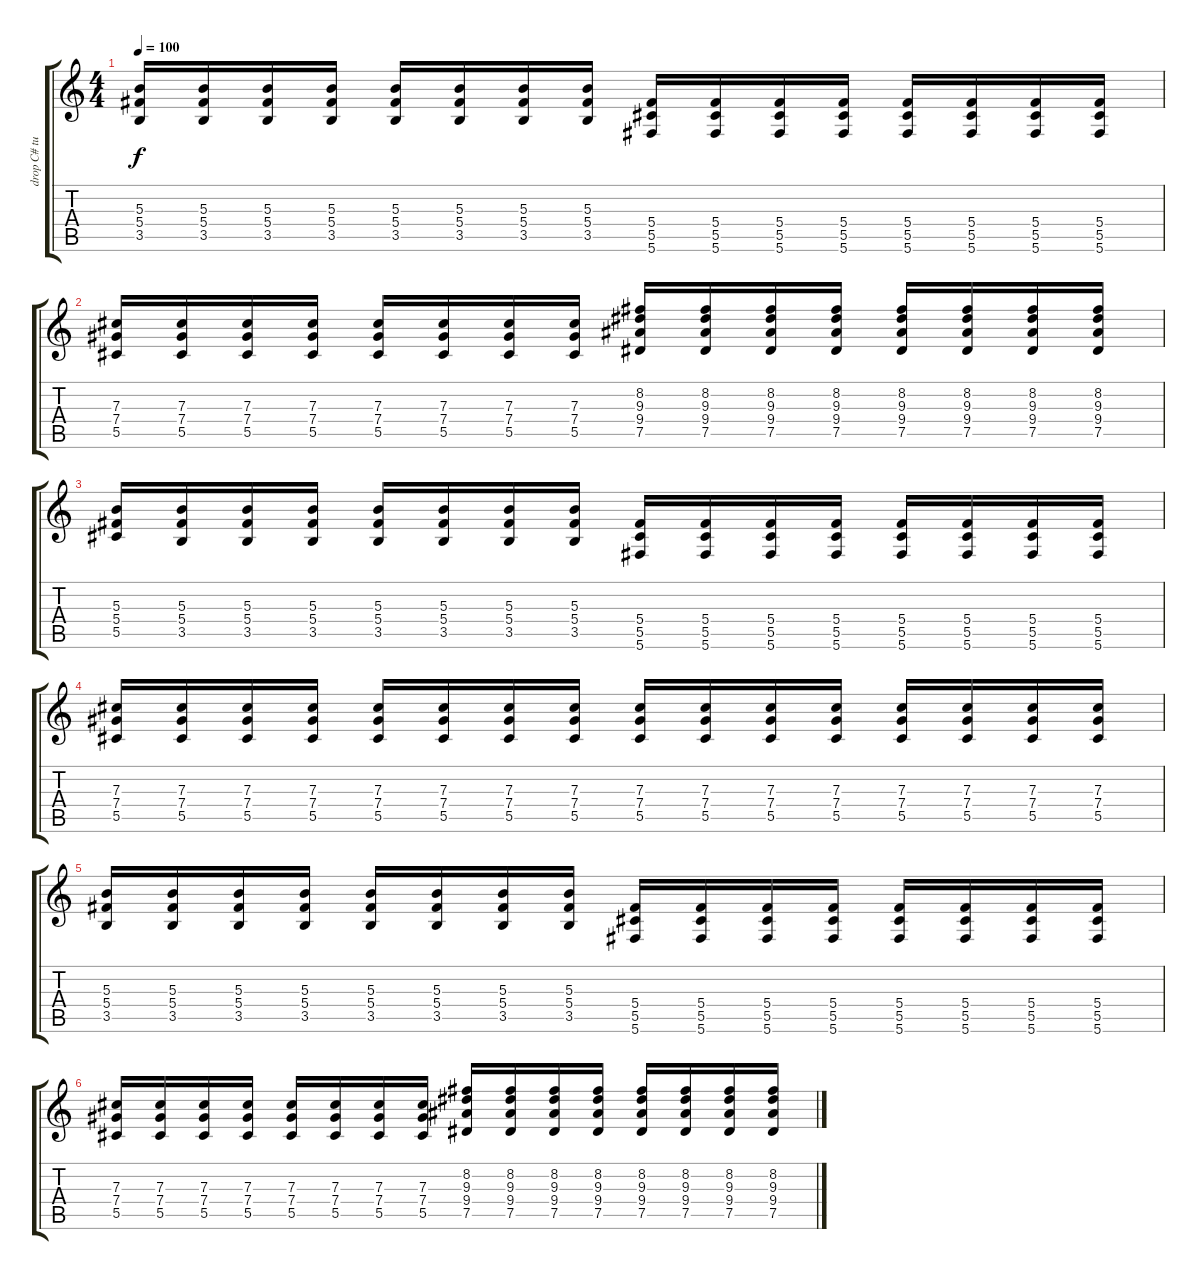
\track ("drop C# tuning  " "drop C# tu") {instrument distortionguitar}
\staff {score tabs}
\tuning (Eb4 Bb3 Gb3 Db3 Ab2 Db2) {hide}
\ts (4 4)
\tempo 100
\clef g2
\ks c
(5.3 5.4 3.5).16{dy f} (5.3 5.4 3.5).16 (5.3 5.4 3.5).16 (5.3 5.4 3.5).16 (5.3 5.4 3.5).16 (5.3 5.4 3.5).16 (5.3 5.4 3.5).16 (5.3 5.4 3.5).16 (5.4 5.5 5.6).16 (5.4 5.5 5.6).16 (5.4 5.5 5.6).16 (5.4 5.5 5.6).16 (5.4 5.5 5.6).16 (5.4 5.5 5.6).16 (5.4 5.5 5.6).16 (5.4 5.5 5.6).16 |
(7.3 7.4 5.5).16 (7.3 7.4 5.5).16 (7.3 7.4 5.5).16 (7.3 7.4 5.5).16 (7.3 7.4 5.5).16 (7.3 7.4 5.5).16 (7.3 7.4 5.5).16 (7.3 7.4 5.5).16 (8.2 9.3 9.4 7.5).16 (8.2 9.3 9.4 7.5).16 (8.2 9.3 9.4 7.5).16 (8.2 9.3 9.4 7.5).16 (8.2 9.3 9.4 7.5).16 (8.2 9.3 9.4 7.5).16 (8.2 9.3 9.4 7.5).16 (8.2 9.3 9.4 7.5).16 |
(5.3 5.4 5.5).16 (5.3 5.4 3.5).16 (5.3 5.4 3.5).16 (5.3 5.4 3.5).16 (5.3 5.4 3.5).16 (5.3 5.4 3.5).16 (5.3 5.4 3.5).16 (5.3 5.4 3.5).16 (5.4 5.5 5.6).16 (5.4 5.5 5.6).16 (5.4 5.5 5.6).16 (5.4 5.5 5.6).16 (5.4 5.5 5.6).16 (5.4 5.5 5.6).16 (5.4 5.5 5.6).16 (5.4 5.5 5.6).16 |
(7.3 7.4 5.5).16 (7.3 7.4 5.5).16 (7.3 7.4 5.5).16 (7.3 7.4 5.5).16 (7.3 7.4 5.5).16 (7.3 7.4 5.5).16 (7.3 7.4 5.5).16 (7.3 7.4 5.5).16 (7.3 7.4 5.5).16 (7.3 7.4 5.5).16 (7.3 7.4 5.5).16 (7.3 7.4 5.5).16 (7.3 7.4 5.5).16 (7.3 7.4 5.5).16 (7.3 7.4 5.5).16 (7.3 7.4 5.5).16 |
(5.3 5.4 3.5).16 (5.3 5.4 3.5).16 (5.3 5.4 3.5).16 (5.3 5.4 3.5).16 (5.3 5.4 3.5).16 (5.3 5.4 3.5).16 (5.3 5.4 3.5).16 (5.3 5.4 3.5).16 (5.4 5.5 5.6).16 (5.4 5.5 5.6).16 (5.4 5.5 5.6).16 (5.4 5.5 5.6).16 (5.4 5.5 5.6).16 (5.4 5.5 5.6).16 (5.4 5.5 5.6).16 (5.4 5.5 5.6).16 |
(7.3 7.4 5.5).16 (7.3 7.4 5.5).16 (7.3 7.4 5.5).16 (7.3 7.4 5.5).16 (7.3 7.4 5.5).16 (7.3 7.4 5.5).16 (7.3 7.4 5.5).16 (7.3 7.4 5.5).16 (8.2 9.3 9.4 7.5).16 (8.2 9.3 9.4 7.5).16 (8.2 9.3 9.4 7.5).16 (8.2 9.3 9.4 7.5).16 (8.2 9.3 9.4 7.5).16 (8.2 9.3 9.4 7.5).16 (8.2 9.3 9.4 7.5).16 (8.2 9.3 9.4 7.5).16
